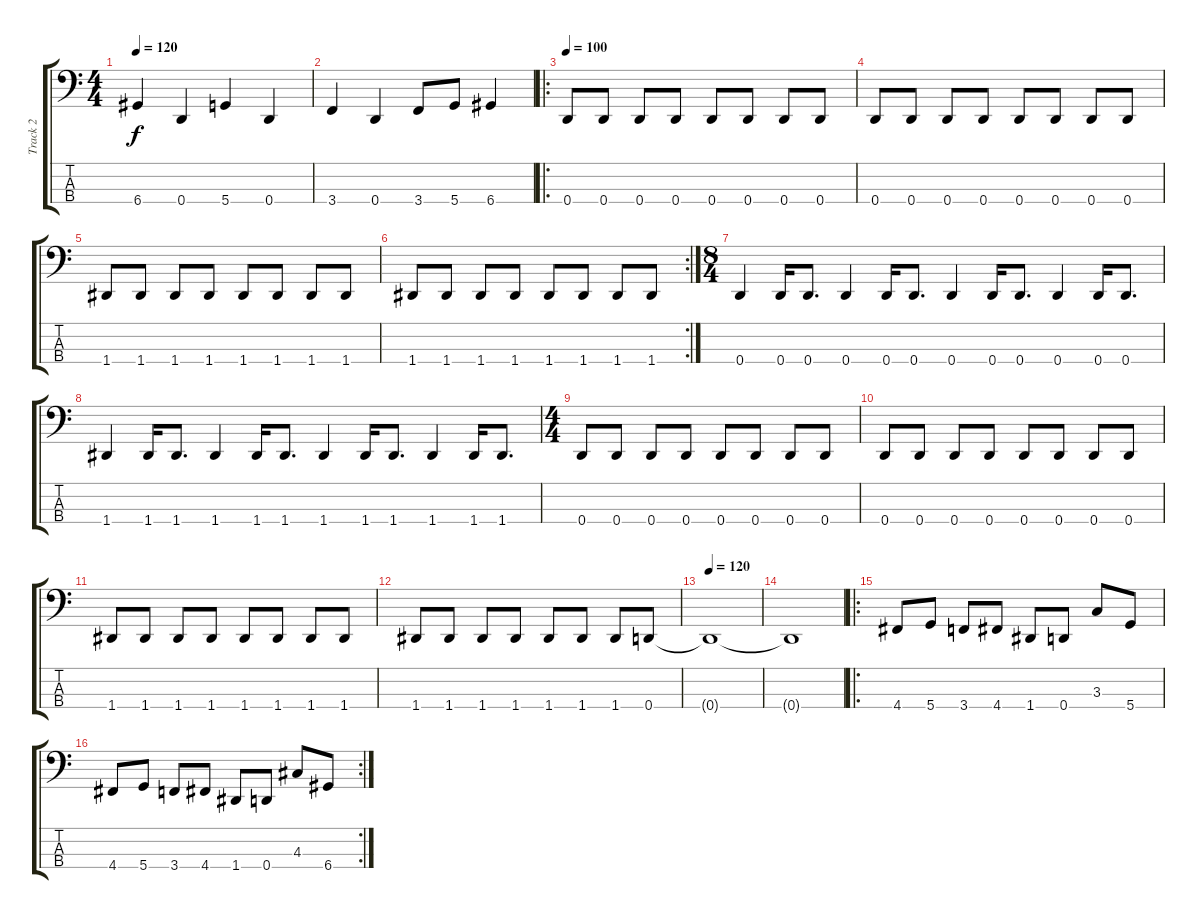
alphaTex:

\track ("Track 2" "Track 2") {instrument electricbasspick}
\staff {score tabs}
\tuning (G2 D2 A1 D1) {hide}
\ts (4 4)
\tempo 120
\clef f4
\ks c
6.4.4{dy f} 0.4.4 5.4.4 0.4.4 |
3.4.4 0.4.4 3.4.8 5.4.8 6.4.4 |
\ro
\tempo 100
0.4.8 0.4.8 0.4.8 0.4.8 0.4.8 0.4.8 0.4.8 0.4.8 |
0.4.8 0.4.8 0.4.8 0.4.8 0.4.8 0.4.8 0.4.8 0.4.8 |
1.4.8 1.4.8 1.4.8 1.4.8 1.4.8 1.4.8 1.4.8 1.4.8 |
\rc 2
1.4.8 1.4.8 1.4.8 1.4.8 1.4.8 1.4.8 1.4.8 1.4.8 |
\ts (8 4)
0.4.4 0.4.16 0.4.8{d} 0.4.4 0.4.16 0.4.8{d} 0.4.4 0.4.16 0.4.8{d} 0.4.4 0.4.16 0.4.8{d} |
1.4.4 1.4.16 1.4.8{d} 1.4.4 1.4.16 1.4.8{d} 1.4.4 1.4.16 1.4.8{d} 1.4.4 1.4.16 1.4.8{d} |
\ts (4 4)
0.4.8 0.4.8 0.4.8 0.4.8 0.4.8 0.4.8 0.4.8 0.4.8 |
0.4.8 0.4.8 0.4.8 0.4.8 0.4.8 0.4.8 0.4.8 0.4.8 |
1.4.8 1.4.8 1.4.8 1.4.8 1.4.8 1.4.8 1.4.8 1.4.8 |
1.4.8 1.4.8 1.4.8 1.4.8 1.4.8 1.4.8 1.4.8 0.4.8 |
\tempo 120
0.4{t}.1 |
0.4{t}.1 |
\ro
4.4.8 5.4.8 3.4.8 4.4.8 1.4.8 0.4.8 3.3.8 5.4.8 |
\rc 2
4.4.8 5.4.8 3.4.8 4.4.8 1.4.8 0.4.8 4.3.8 6.4.8
